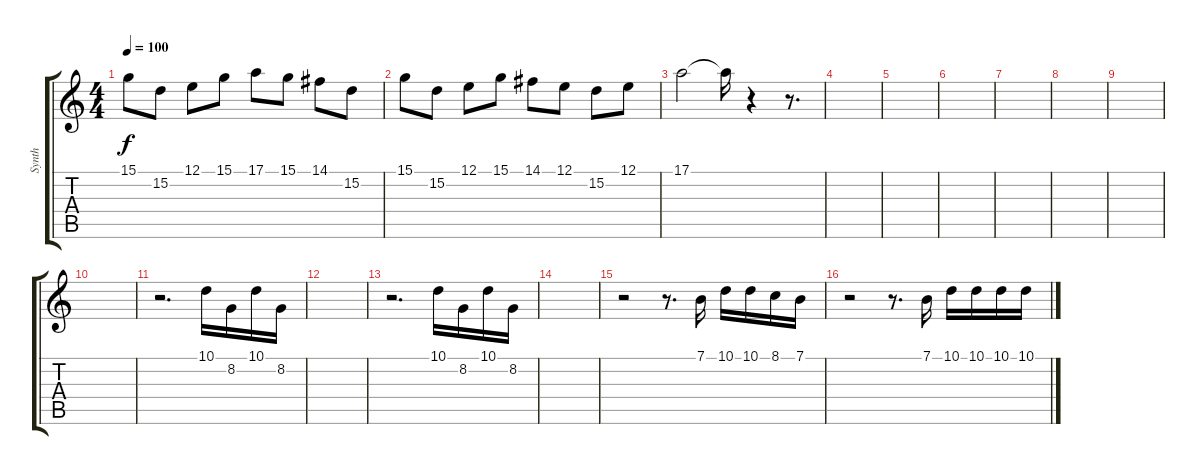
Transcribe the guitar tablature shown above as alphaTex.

\track ("Synth" "Synth") {instrument drawbarorgan}
\staff {score tabs}
\tuning (E4 B3 G3 D3 A2 E2) {hide}
\ts (4 4)
\tempo 100
\clef g2
\ks c
15.1.8{dy f} 15.2.8 12.1.8 15.1.8 17.1.8 15.1.8 14.1.8 15.2.8 |
15.1.8 15.2.8 12.1.8 15.1.8 14.1.8 12.1.8 15.2.8 12.1.8 |
17.1.2 17.1{t}.16 r.4 r.8{d} |
|
|
|
|
|
|
|
r.2{d} 10.1.16 8.2.16 10.1.16 8.2.16 |
|
r.2{d} 10.1.16 8.2.16 10.1.16 8.2.16 |
|
r.2 r.8{d} 7.1.16 10.1.16 10.1.16 8.1.16 7.1.16 |
r.2 r.8{d} 7.1.16 10.1.16 10.1.16 10.1.16 10.1.16
